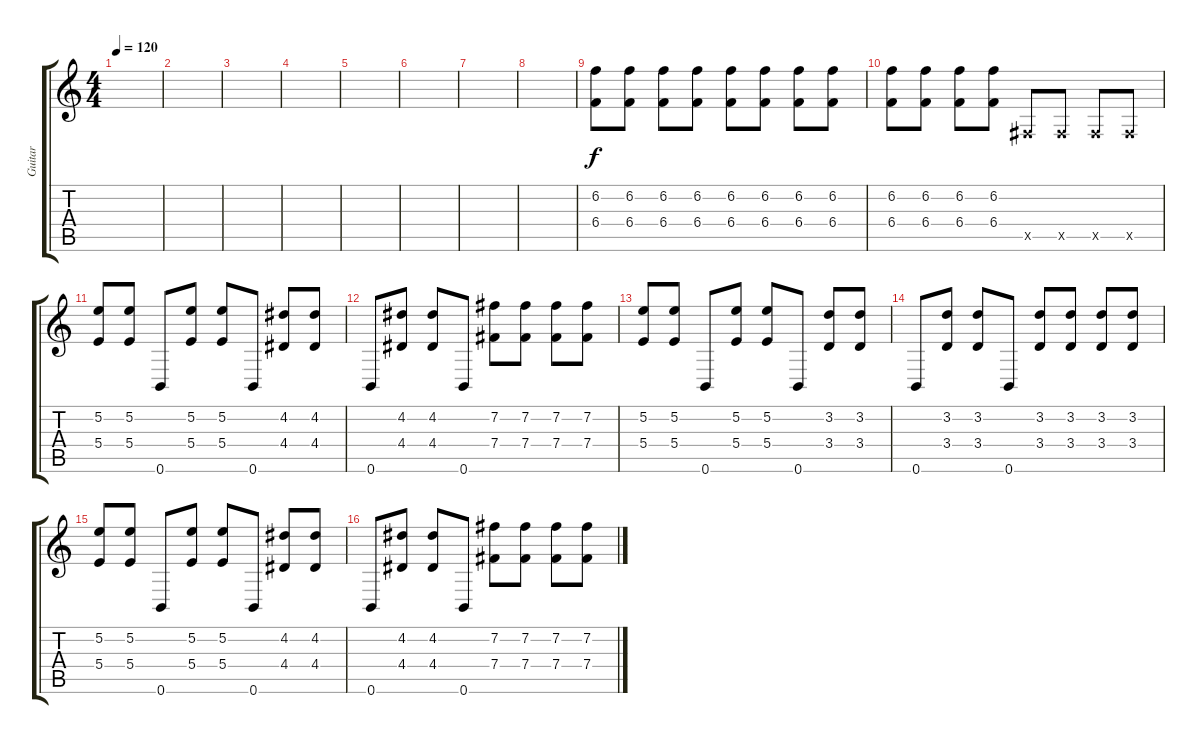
\track ("Guitar" "Guitar") {instrument distortionguitar}
\staff {score tabs}
\tuning (Eb4 B3 Gb3 B2 Gb2 B1) {hide}
\ts (4 4)
\tempo 120
\clef g2
\ks c
|
|
|
|
|
|
|
|
(6.2 6.4).8 (6.2 6.4).8 (6.2 6.4).8 (6.2 6.4).8 (6.2 6.4).8 (6.2 6.4).8 (6.2 6.4).8 (6.2 6.4).8 |
(6.2 6.4).8 (6.2 6.4).8 (6.2 6.4).8 (6.2 6.4).8 0.5{x}.8 0.5{x}.8 0.5{x}.8 0.5{x}.8 |
(5.2 5.4).8 (5.2 5.4).8 0.6.8 (5.2 5.4).8 (5.2 5.4).8 0.6.8 (4.2 4.4).8 (4.2 4.4).8 |
0.6.8 (4.2 4.4).8 (4.2 4.4).8 0.6.8 (7.2 7.4).8 (7.2 7.4).8 (7.2 7.4).8 (7.2 7.4).8 |
(5.2 5.4).8 (5.2 5.4).8 0.6.8 (5.2 5.4).8 (5.2 5.4).8 0.6.8 (3.2 3.4).8 (3.2 3.4).8 |
0.6.8 (3.2 3.4).8 (3.2 3.4).8 0.6.8 (3.2 3.4).8 (3.2 3.4).8 (3.2 3.4).8 (3.2 3.4).8 |
(5.2 5.4).8 (5.2 5.4).8 0.6.8 (5.2 5.4).8 (5.2 5.4).8 0.6.8 (4.2 4.4).8 (4.2 4.4).8 |
0.6.8 (4.2 4.4).8 (4.2 4.4).8 0.6.8 (7.2 7.4).8 (7.2 7.4).8 (7.2 7.4).8 (7.2 7.4).8
